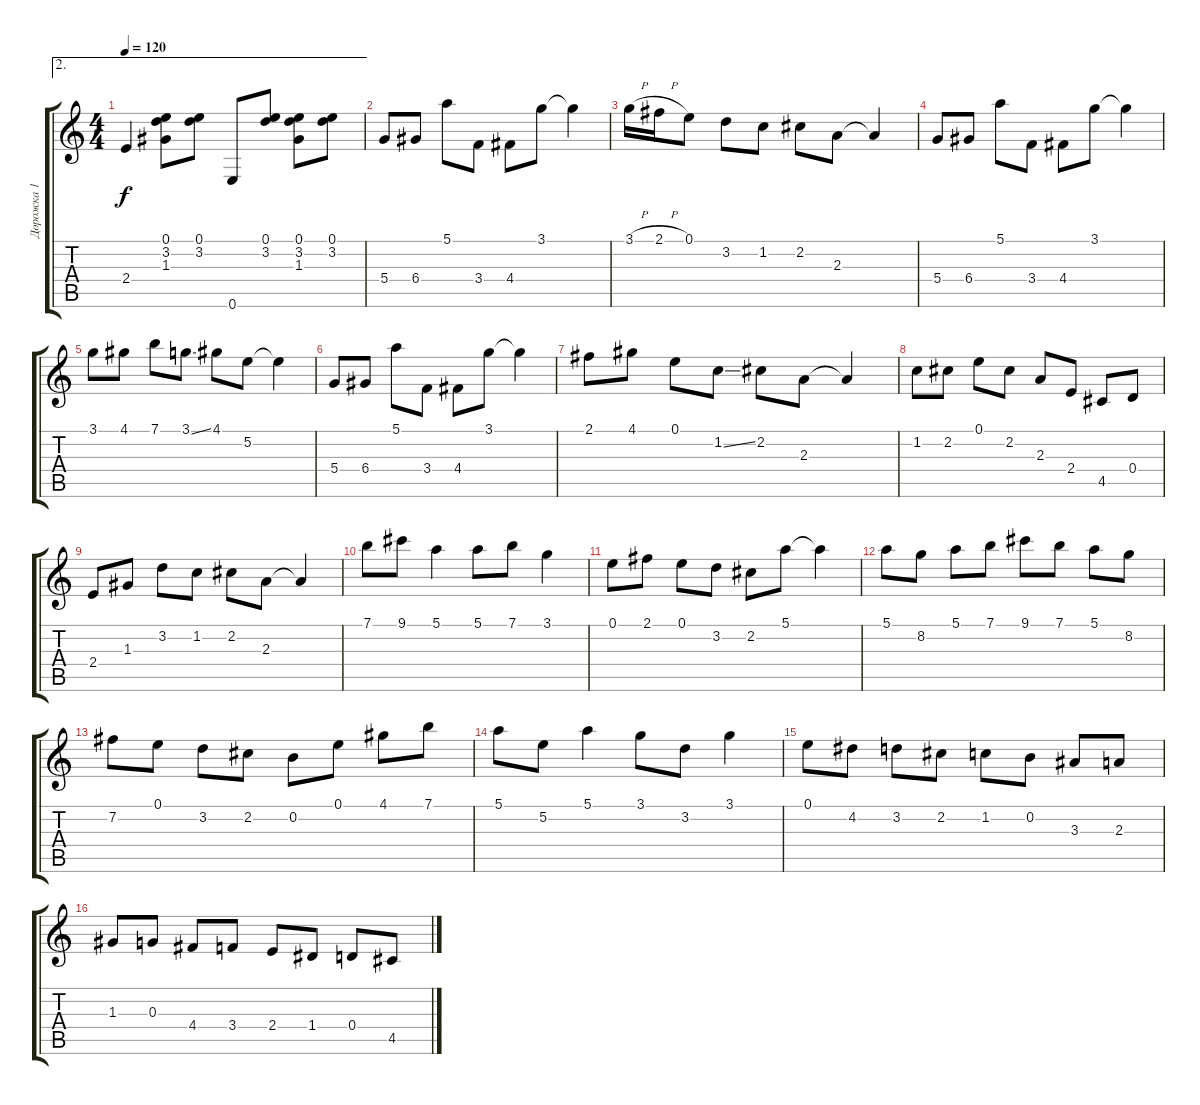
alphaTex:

\track ("Дорожка 1" "Дорожка 1") {instrument acousticguitarnylon}
\staff {score tabs}
\tuning (E4 B3 G3 D3 A2 E2) {hide}
\ae 2
\ts (4 4)
\tempo 120
\clef g2
\ks c
2.4.4{dy f} (0.1 3.2 1.3).8 (0.1 3.2).8 0.6.8 (0.1 3.2).8 (0.1 3.2 1.3).8 (0.1 3.2).8 |
5.4.8 6.4.8 5.1.8 3.4.8 4.4.8 3.1.8 3.1{t}.4 |
3.1{h}.16 2.1{h}.16 0.1.8 3.2.8 1.2.8 2.2.8 2.3.8 2.3{t}.4 |
5.4.8 6.4.8 5.1.8 3.4.8 4.4.8 3.1.8 3.1{t}.4 |
3.1.8 4.1.8 7.1.8 3.1{ss}.8 4.1.8 5.2.8 5.2{t}.4 |
5.4.8 6.4.8 5.1.8 3.4.8 4.4.8 3.1.8 3.1{t}.4 |
2.1.8 4.1.8 0.1.8 1.2{ss}.8 2.2.8 2.3.8 2.3{t}.4 |
1.2.8 2.2.8 0.1.8 2.2.8 2.3.8 2.4.8 4.5.8 0.4.8 |
2.4.8 1.3.8 3.2.8 1.2.8 2.2.8 2.3.8 2.3{t}.4 |
7.1.8 9.1.8 5.1.4 5.1.8 7.1.8 3.1.4 |
0.1.8 2.1.8 0.1.8 3.2.8 2.2.8 5.1.8 5.1{t}.4 |
5.1.8 8.2.8 5.1.8 7.1.8 9.1.8 7.1.8 5.1.8 8.2.8 |
7.2.8 0.1.8 3.2.8 2.2.8 0.2.8 0.1.8 4.1.8 7.1.8 |
5.1.8 5.2.8 5.1.4 3.1.8 3.2.8 3.1.4 |
0.1.8 4.2.8 3.2.8 2.2.8 1.2.8 0.2.8 3.3.8 2.3.8 |
1.3.8 0.3.8 4.4.8 3.4.8 2.4.8 1.4.8 0.4.8 4.5.8
